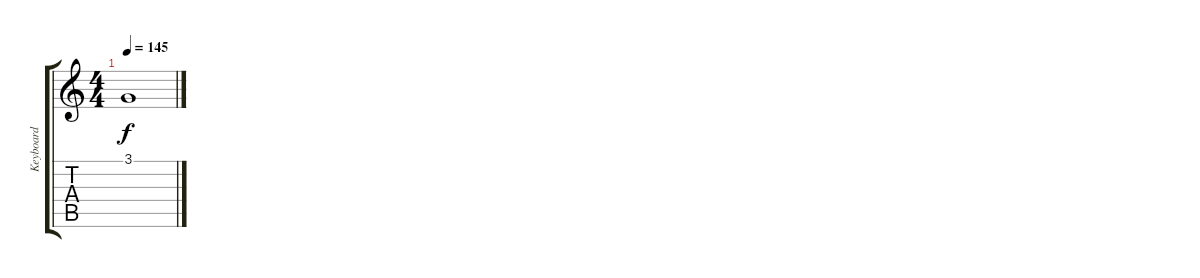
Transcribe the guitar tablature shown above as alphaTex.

\track ("Keyboard" "Keyboard") {instrument stringensemble1}
\staff {score tabs}
\tuning (E4 B3 G3 D3 A2 E2) {hide}
\ts (4 4)
\tempo 145
\clef g2
\ks c
3.1.1{dy f}
